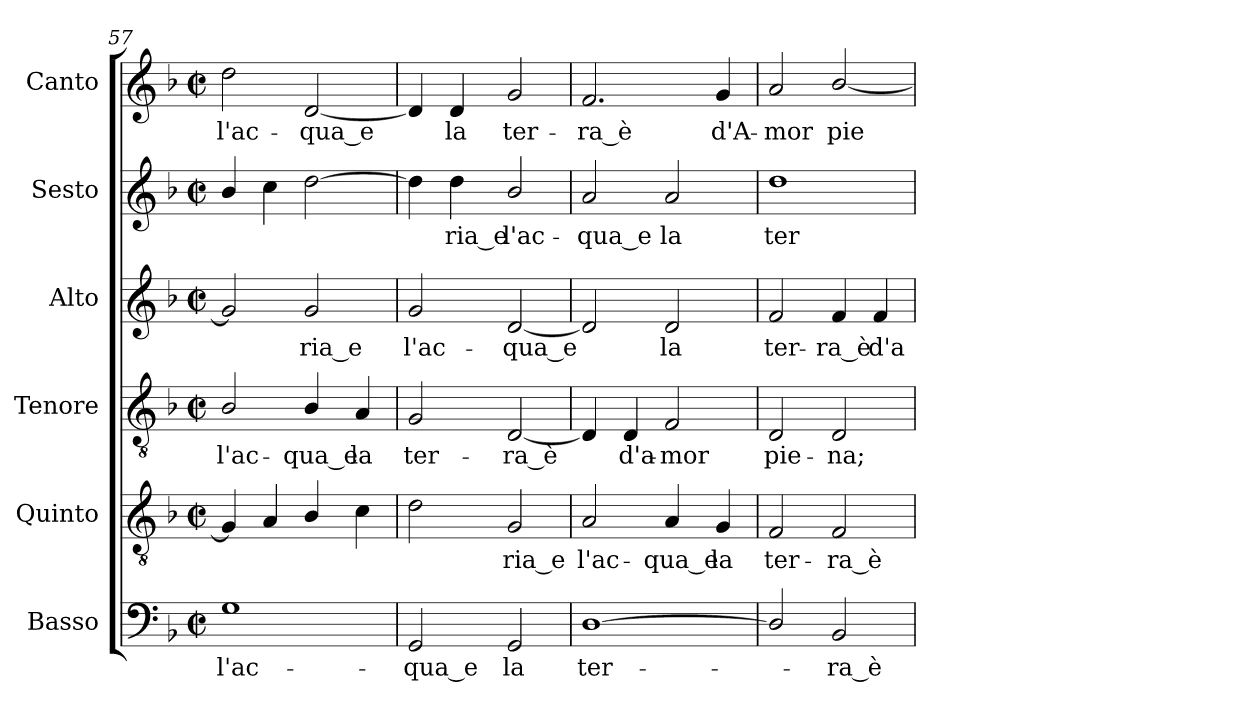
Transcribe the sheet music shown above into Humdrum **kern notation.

**kern	**text	**kern	**text	**kern	**text	**kern	**text	**kern	**text	**kern	**text
*part6	*part6	*part5	*part5	*part4	*part4	*part3	*part3	*part2	*part2	*part1	*part1
*staff6	*staff6	*staff5	*staff5	*staff4	*staff4	*staff3	*staff3	*staff2	*staff2	*staff1	*staff1
*I"Basso	*	*I"Quinto	*	*I"Tenore	*	*I"Alto	*	*I"Sesto	*	*I"Canto	*
*I'B.	*	*I'T.	*	*I'T.	*	*I'A.	*	*I'S.	*	*	*
*clefF4	*	*clefGv2	*	*clefGv2	*	*clefG2	*	*clefG2	*	*clefG2	*
*	*	*ITrd7c12	*	*ITrd7c12	*	*	*	*	*	*	*
*k[b-]	*	*k[b-]	*	*k[b-]	*	*k[b-]	*	*k[b-]	*	*k[b-]	*
*F:	*	*F:	*	*F:	*	*F:	*	*F:	*	*F:	*
*M2/2	*	*M2/2	*	*M2/2	*	*M2/2	*	*M2/2	*	*M2/2	*
*met(c|)	*	*met(c|)	*	*met(c|)	*	*met(c|)	*	*met(c|)	*	*met(c|)	*
=57	=57	=57	=57	=57	=57	=57	=57	=57	=57	=57	=57
!	!LO:LY:b:color=#000000	!	!	!	!	!	!	!	!	!	!
!	!	!	!	!	!LO:LY:b:color=#000000	!	!	!	!	!	!
!	!	!	!	!	!	!	!	!	!	!	!LO:LY:b:color=#000000
1Gi	l'ac-	4GGi/]	.	2BB-i/	l'ac-	2gi/]	.	4b-i/	.	2ddi\	l'ac-
.	.	4AAi/	.	.	.	.	.	4cci\	.	.	.
!	!	!	!	!	!LO:LY:b:color=#000000	!	!	!	!	!	!
!	!	!	!	!	!	!	!LO:LY:b:color=#000000	!	!	!	!
!	!	!	!	!	!	!	!	!	!	!	!LO:LY:b:color=#000000
.	.	4BB-i/	.	4BB-i/	-qua_e	2gi/	-ria_e	[2ddi\	.	[2di/	-qua_e
!	!	!	!	!	!LO:LY:b:color=#000000	!	!	!	!	!	!
.	.	4Ci\	.	4AAi/	la	.	.	.	.	.	.
=58	=58	=58	=58	=58	=58	=58	=58	=58	=58	=58	=58
!	!LO:LY:b:color=#000000	!	!	!	!	!	!	!	!	!	!
!	!	!	!	!	!LO:LY:b:color=#000000	!	!	!	!	!	!
!	!	!	!	!	!	!	!LO:LY:b:color=#000000	!	!	!	!
2GGi/	-qua_e	2Di\	.	2GGi/	ter-	2gi/	l'ac-	4ddi\]	.	4di/]	.
!	!	!	!	!	!	!	!	!	!LO:LY:b:color=#000000	!	!
!	!	!	!	!	!	!	!	!	!	!	!LO:LY:b:color=#000000
.	.	.	.	.	.	.	.	4ddi\	-ria_e	4di/	la
!	!LO:LY:b:color=#000000	!	!	!	!	!	!	!	!	!	!
!	!	!	!LO:LY:b:color=#000000	!	!	!	!	!	!	!	!
!	!	!	!	!	!LO:LY:b:color=#000000	!	!	!	!	!	!
!	!	!	!	!	!	!	!LO:LY:b:color=#000000	!	!	!	!
!	!	!	!	!	!	!	!	!	!LO:LY:b:color=#000000	!	!
!	!	!	!	!	!	!	!	!	!	!	!LO:LY:b:color=#000000
2GGi/	la	2GGi/	-ria_e	[2DDi/	-ra_è	[2di/	-qua_e	2b-i/	l'ac-	2gi/	ter-
=59	=59	=59	=59	=59	=59	=59	=59	=59	=59	=59	=59
!	!LO:LY:b:color=#000000	!	!	!	!	!	!	!	!	!	!
!	!	!	!LO:LY:b:color=#000000	!	!	!	!	!	!	!	!
!	!	!	!	!	!	!	!	!	!LO:LY:b:color=#000000	!	!
!	!	!	!	!	!	!	!	!	!	!	!LO:LY:b:color=#000000
[1Di	ter-	2AAi/	l'ac-	4DDi/]	.	2di/]	.	2ai/	-qua_e	2.fi/	-ra_è
!	!	!	!	!	!LO:LY:b:color=#000000	!	!	!	!	!	!
.	.	.	.	4DDi/	d'a-	.	.	.	.	.	.
!	!	!	!LO:LY:b:color=#000000	!	!	!	!	!	!	!	!
!	!	!	!	!	!LO:LY:b:color=#000000	!	!	!	!	!	!
!	!	!	!	!	!	!	!LO:LY:b:color=#000000	!	!	!	!
!	!	!	!	!	!	!	!	!	!LO:LY:b:color=#000000	!	!
.	.	4AAi/	-qua_e	2FFi/	-mor	2di/	la	2ai/	la	.	.
!	!	!	!LO:LY:b:color=#000000	!	!	!	!	!	!	!	!
!	!	!	!	!	!	!	!	!	!	!	!LO:LY:b:color=#000000
.	.	4GGi/	la	.	.	.	.	.	.	4gi/	d'A-
=60	=60	=60	=60	=60	=60	=60	=60	=60	=60	=60	=60
!	!	!	!LO:LY:b:color=#000000	!	!	!	!	!	!	!	!
!	!	!	!	!	!LO:LY:b:color=#000000	!	!	!	!	!	!
!	!	!	!	!	!	!	!LO:LY:b:color=#000000	!	!	!	!
!	!	!	!	!	!	!	!	!	!LO:LY:b:color=#000000	!	!
!	!	!	!	!	!	!	!	!	!	!	!LO:LY:b:color=#000000
2Di/]	.	2FFi/	ter-	2DDi/	pie-	2fi/	ter-	1ddi	ter-	2ai/	-mor
!	!LO:LY:b:color=#000000	!	!	!	!	!	!	!	!	!	!
!	!	!	!LO:LY:b:color=#000000	!	!	!	!	!	!	!	!
!	!	!	!	!	!LO:LY:b:color=#000000	!	!	!	!	!	!
!	!	!	!	!	!	!	!LO:LY:b:color=#000000	!	!	!	!
!	!	!	!	!	!	!	!	!	!	!	!LO:LY:b:color=#000000
2BB-i/	-ra_è	2FFi/	-ra_è	2DDi/	-na;	4fi/	-ra_è	.	.	[2b-i/	pie-
!	!	!	!	!	!	!	!LO:LY:b:color=#000000	!	!	!	!
.	.	.	.	.	.	4fi/	d'a-	.	.	.	.
=	=	=	=	=	=	=	=	=	=	=	=
*-	*-	*-	*-	*-	*-	*-	*-	*-	*-	*-	*-
